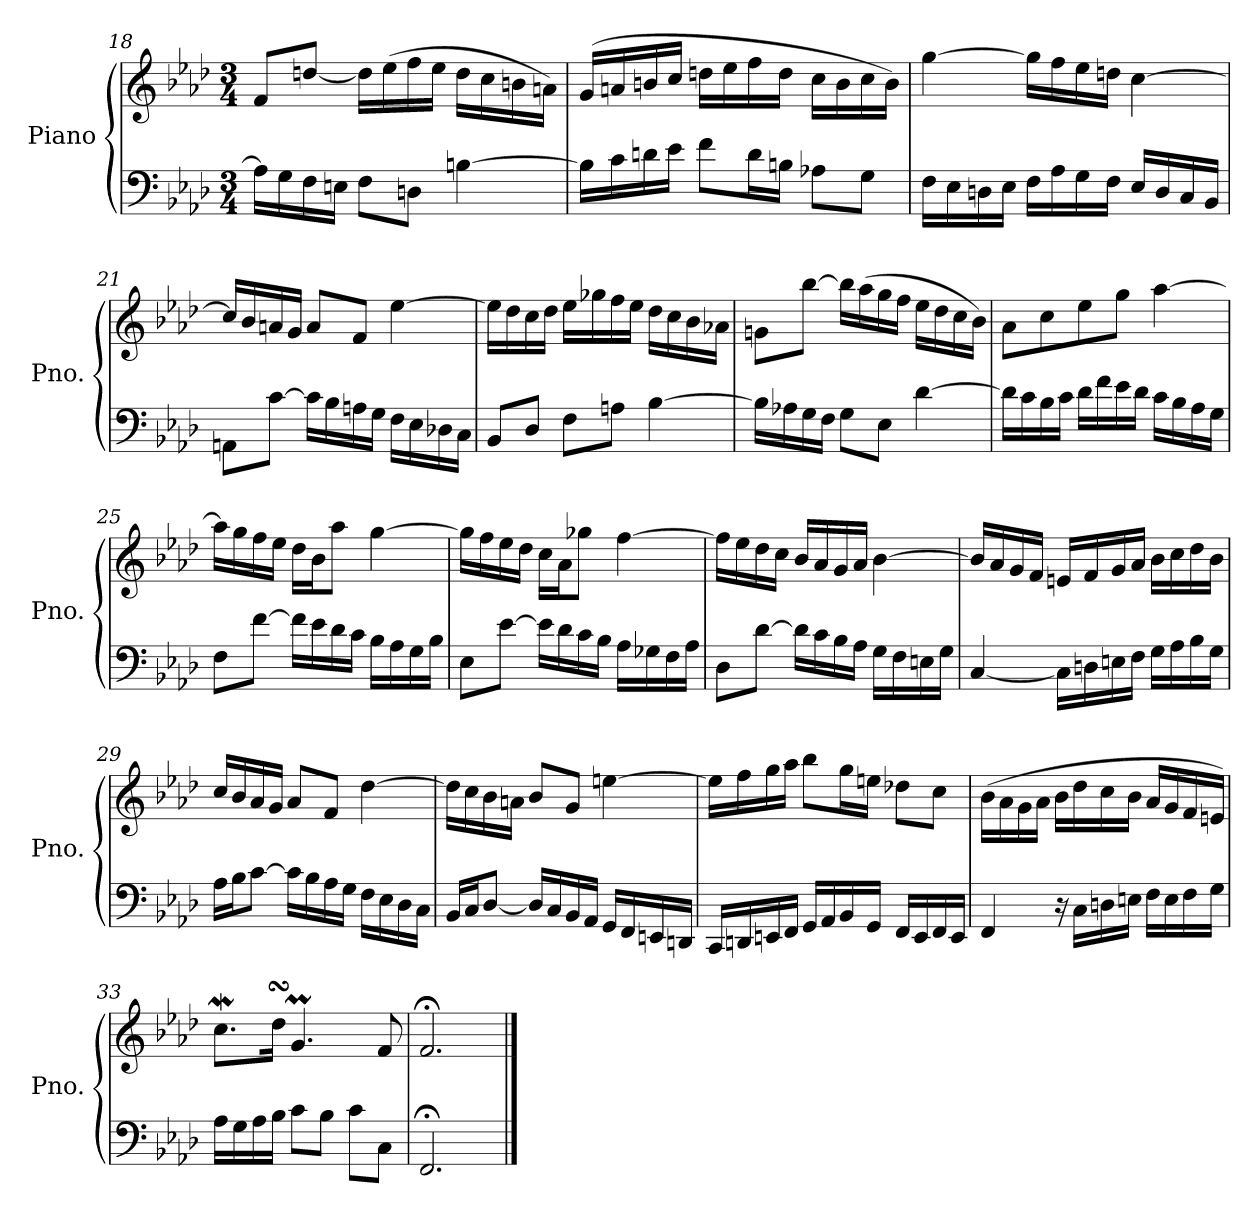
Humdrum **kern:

**kern	**kern
*part1	*part1
*staff2	*staff1
*I"Piano	*
*I'Pno.	*
*clefF4	*clefG2
*k[b-e-a-d-]	*k[b-e-a-d-]
*M3/4	*M3/4
=18	=18
16A-\LL]	8f/L
16G\	.
16F\	[8ddn/J
16En\JJ	.
8F\L	16dd\LL]
.	(>16ee-\
8Dn\J	16ff\
.	16ee-\JJ
[4Bn\	16dd\LL
.	16cc\
.	16bn\
.	16an\JJ)
=19	=19
16B\LL]	(>16g/LL
16c\	16an/
16dn\	16bn/
16e-\JJ	16cc/JJ
8f\L	16ddn\LL
.	16ee-\
16d\L	16ff\
16Bn\JJ	16dd\JJ
8A-X\L	16cc\LL
.	16b\
8G\J	16cc\
.	16b\JJ)
!!LO:LB:g=z
=20	=20
16F\LL	[4gg\
16E-\	.
16Dn\	.
16E-\JJ	.
16F\LL	16gg\LL]
16A-\	16ff\
16G\	16ee-\
16F\JJ	16ddn\JJ
16E-/LL	[4cc\
16D/	.
16C/	.
16BB-/JJ	.
=21	=21
8AAn\L	16cc/LL]
.	16b-/
[8c\J	16an/
.	16g/JJ
16c\LL]	8a/L
16B-\	.
16An\	8f/J
16G\JJ	.
16F\LL	[4ee-\
16E-\	.
16D-X\	.
16C\JJ	.
=22	=22
8BB-/L	16ee-\LL]
.	16dd-\
8D-/J	16cc\
.	16dd-\JJ
8F\L	16ee-\LL
.	16gg-X\
8An\J	16ff\
.	16ee-\JJ
[4B-\	16dd-\LL
.	16cc\
.	16b-\
.	16a-X\JJ
=23	=23
16B-\LL]	8gn\L
16A-X\	.
16G\	[8bb-\J
16F\JJ	.
8G\L	16bb-\LL]
.	(>16aa-\
8E-\J	16gg\
.	16ff\JJ
[4d-\	16ee-\LL
.	16dd-\
.	16cc\
.	16b-\JJ)
=24	=24
16d-\LL]	8a-\L
16c\	.
16B-\	8cc\
16c\JJ	.
16d-\LL	8ee-\
16f\	.
16e-\	8gg\J
16d-\JJ	.
16c\LL	[4aa-\
16B-\	.
16A-\	.
16G\JJ	.
!!LO:LB:g=z
=25	=25
8F\L	16aa-\LL]
.	16gg\
[8f\J	16ff\
.	16ee-\JJ
16f\LL]	16dd-\LL
16e-\	16b-\J
16d-\	8aa-\J
16c\JJ	.
16B-\LL	[4gg\
16A-\	.
16G\	.
16B-\JJ	.
=26	=26
8E-\L	16gg\LL]
.	16ff\
[8e-\J	16ee-\
.	16dd-\JJ
16e-\LL]	16cc\LL
16d-\	16a-\J
16c\	8gg-X\J
16B-\JJ	.
16A-\LL	[4ff\
16G-X\	.
16F\	.
16A-\JJ	.
=27	=27
8D-\L	16ff\LL]
.	16ee-\
[8d-\J	16dd-\
.	16cc\JJ
16d-\LL]	16b-/LL
16c\	16a-/
16B-\	16g/
16A-\JJ	16a-/JJ
16G\LL	[4b-\
16F\	.
16En\	.
16G\JJ	.
=28	=28
[4C/	16b-/LL]
.	16a-/
.	16g/
.	16f/JJ
16C\LL]	16en/LL
16Dn\	16f/
16En\	16g/
16F\JJ	16a-/JJ
16G\LL	16b-\LL
16A-\	16cc\
16B-\	16dd-\
16G\JJ	16b-\JJ
=29	=29
16A-\LL	16cc/LL
16B-\J	16b-/
[8c\J	16a-/
.	16g/JJ
16c\LL]	8a-/L
16B-\	.
16A-\	8f/J
16G\JJ	.
16F\LL	[4dd-\
16E-\	.
16D-\	.
16C\JJ	.
!!LO:LB:g=z
=30	=30
16BB-/LL	16dd-\LL]
16C/J	16cc\
[8D-/J	16b-\
.	16an\JJ
16D-/LL]	8b-/L
16C/	.
16BB-/	8g/J
16AA-/JJ	.
16GG/LL	[4een\
16FF/	.
16EEn/	.
16DDn/JJ	.
=31	=31
16CC/LL	16ee\LL]
16DDn/	16ff\
16EEn/	16gg\
16FF/JJ	16aa-\JJ
16GG/LL	8bb-\L
16AA-/	.
16BB-/	16gg\L
16GG/JJ	16een\JJ
16FF/LL	8dd-X\L
16EE/	.
16FF/	8cc\J
16EE/JJ	.
=32	=32
4FF/	(>16b-\LL
.	16a-\
.	16g\
.	16a-\JJ
16r	16b-\LL
16C\LL	16dd-\
16Dn\	16cc\
16En\JJ	16b-\JJ
16F\LL	16a-/LL
16E\	16g/
16F\	16f/
16G\JJ	16en/JJ)
=33	=33
16A-\LL	8.ccW\L
16G\	.
16A-\	.
16B-\JJ	16dd-sSSs\Jk
8c\L	4.gm/
8B-\J	.
8c\L	.
8C\J	8f/
=34	=34
2.FF;</	2.f;</
==	==
*-	*-
